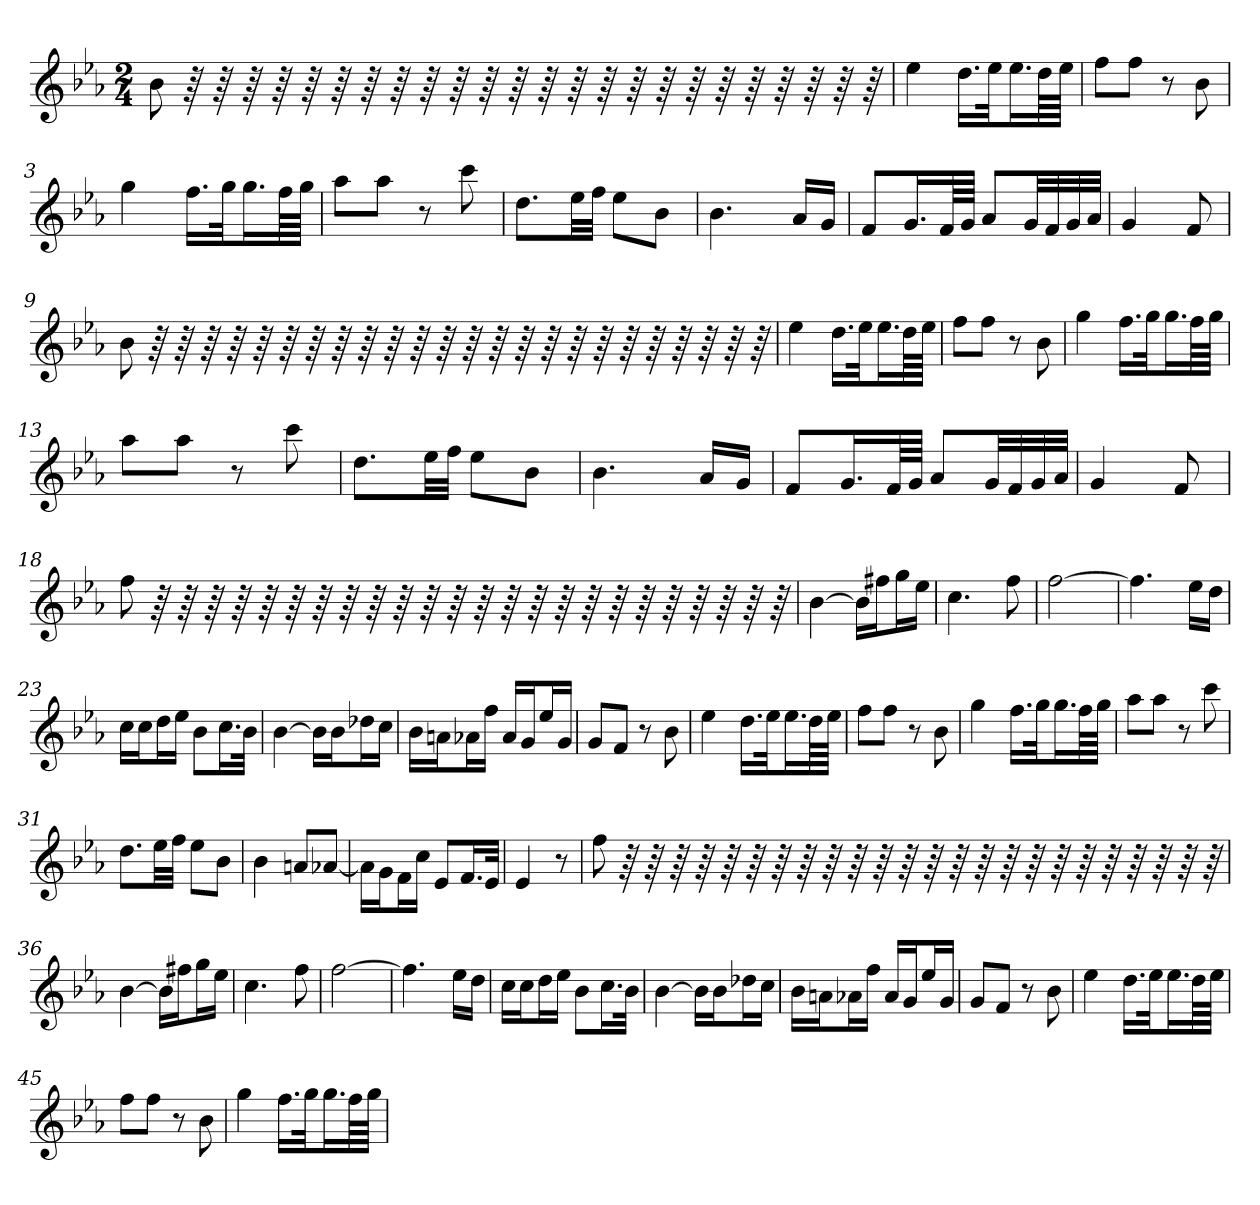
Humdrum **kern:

**kern
*part1
*staff1
*clefG2
*k[b-e-a-]
*E-:
*M2/4
=
8b-
64r
64r
64r
64r
64r
64r
64r
64r
64r
64r
64r
64r
64r
64r
64r
64r
64r
64r
64r
64r
64r
64r
64r
64r
=1
4ee-
16.dd\LL
32ee-\Jk
16.ee-\L
64dd\LL
64ee-\JJJJ
=2
8ff\L
8ff\J
8r
8b-
=3
4gg
16.ff\LL
32gg\Jk
16.gg\L
64ff\LL
64gg\JJJJ
=4
8aa-\L
8aa-\J
8r
8ccc
=5
8.dd\L
32ee-\LL
32ff\JJJ
8ee-\L
8b-\J
=6
4.b-
16a-/LL
16g/JJ
=7
8f/L
16.g/L
64f/LL
64g/JJJJ
8a-/L
32g/LL
32f/
32g/
32a-/JJJ
=8
4g
8f
=9
8b-
64r
64r
64r
64r
64r
64r
64r
64r
64r
64r
64r
64r
64r
64r
64r
64r
64r
64r
64r
64r
64r
64r
64r
64r
=10
4ee-
16.dd\LL
32ee-\Jk
16.ee-\L
64dd\LL
64ee-\JJJJ
=11
8ff\L
8ff\J
8r
8b-
=12
4gg
16.ff\LL
32gg\Jk
16.gg\L
64ff\LL
64gg\JJJJ
=13
8aa-\L
8aa-\J
8r
8ccc
=14
8.dd\L
32ee-\LL
32ff\JJJ
8ee-\L
8b-\J
=15
4.b-
16a-/LL
16g/JJ
=16
8f/L
16.g/L
64f/LL
64g/JJJJ
8a-/L
32g/LL
32f/
32g/
32a-/JJJ
=17
4g
8f
=18
8ff
64r
64r
64r
64r
64r
64r
64r
64r
64r
64r
64r
64r
64r
64r
64r
64r
64r
64r
64r
64r
64r
64r
64r
64r
=19
[4b-
16b-\LL]
16ff#X\J
16gg\L
16ee-\JJ
=20
4.cc
8ff
=21
[2ff
=22
4.ff]
16ee-\LL
16dd\JJ
=23
16cc\LL
16cc\J
16dd\L
16ee-\JJ
8b-\L
16.cc\L
32b-\JJk
=24
[4b-
16b-\LL]
16b-\J
16dd-X\L
16cc\JJ
=25
16b-\LL
16an\J
16a-X\L
16ff\JJ
16a-/LL
16g/J
16ee-/L
16g/JJ
=26
8g/L
8f/J
8r
8b-
=27
4ee-
16.dd\LL
32ee-\Jk
16.ee-\L
64dd\LL
64ee-\JJJJ
=28
8ff\L
8ff\J
8r
8b-
=29
4gg
16.ff\LL
32gg\Jk
16.gg\L
64ff\LL
64gg\JJJJ
=30
8aa-\L
8aa-\J
8r
8ccc
=31
8.dd\L
32ee-\LL
32ff\JJJ
8ee-\L
8b-\J
=32
4b-
8an/L
[8a-X/J
=33
16a-\LL]
16g\J
16f\L
16cc\JJ
8e-/L
16.f/L
32e-/JJk
=34
4e-
8r
=35
8ff
64r
64r
64r
64r
64r
64r
64r
64r
64r
64r
64r
64r
64r
64r
64r
64r
64r
64r
64r
64r
64r
64r
64r
64r
=36
[4b-
16b-\LL]
16ff#X\J
16gg\L
16ee-\JJ
=37
4.cc
8ff
=38
[2ff
=39
4.ff]
16ee-\LL
16dd\JJ
=40
16cc\LL
16cc\J
16dd\L
16ee-\JJ
8b-\L
16.cc\L
32b-\JJk
=41
[4b-
16b-\LL]
16b-\J
16dd-X\L
16cc\JJ
=42
16b-\LL
16an\J
16a-X\L
16ff\JJ
16a-/LL
16g/J
16ee-/L
16g/JJ
=43
8g/L
8f/J
8r
8b-
=44
4ee-
16.dd\LL
32ee-\Jk
16.ee-\L
64dd\LL
64ee-\JJJJ
=45
8ff\L
8ff\J
8r
8b-
=46
4gg
16.ff\LL
32gg\Jk
16.gg\L
64ff\LL
64gg\JJJJ
=
*-
